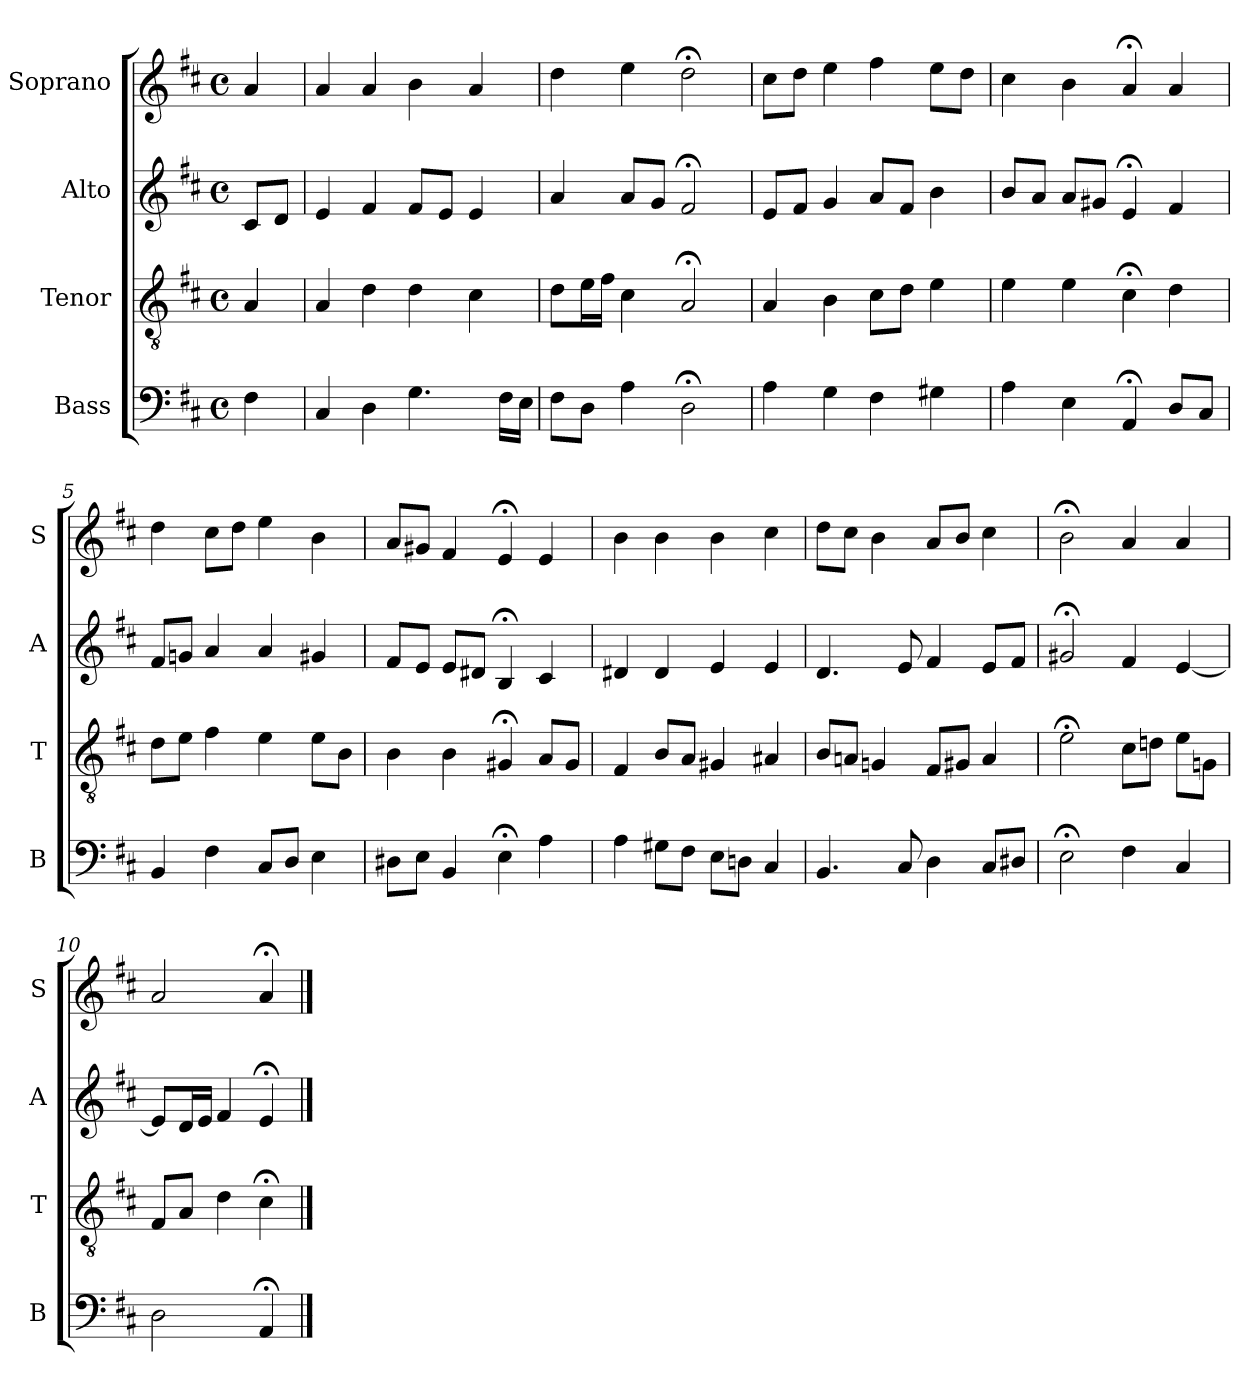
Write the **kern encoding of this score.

**kern	**kern	**kern	**kern
*part4	*part3	*part2	*part1
*staff4	*staff3	*staff2	*staff1
*I"Bass	*I"Tenor	*I"Alto	*I"Soprano
*I'B	*I'T	*I'A	*I'S
*clefF4	*clefGv2	*clefG2	*clefG2
*k[f#c#]	*k[f#c#]	*k[f#c#]	*k[f#c#]
*A:mix	*A:mix	*A:mix	*A:mix
*M4/4	*M4/4	*M4/4	*M4/4
*met(c)	*met(c)	*met(c)	*met(c)
*MM100	*MM100	*MM100	*MM100
=	=	=	=
4F#	4A	8c#L	4a
.	.	8dJ	.
=1	=1	=1	=1
4C#	4A	4e	4a
4D	4d	4f#	4a
4.G	4d	8f#L	4b
.	.	8eJ	.
.	4c#	4e	4a
16F#LL	.	.	.
16EJJ	.	.	.
=2	=2	=2	=2
8F#L	8dL	4a	4dd
8DJ	16eL	.	.
.	16f#JJ	.	.
4A	4c#	8aL	4ee
.	.	8gJ	.
2D;<	2A;<	2f#;<	2dd;<
=3	=3	=3	=3
4A	4A	8eL	8cc#L
.	.	8f#J	8ddJ
4G	4B	4g	4ee
4F#	8c#L	8aL	4ff#
.	8dJ	8f#J	.
4G#X	4e	4b	8eeL
.	.	.	8ddJ
=4	=4	=4	=4
4A	4e	8bL	4cc#
.	.	8aJ	.
4E	4e	8aL	4b
.	.	8g#XJ	.
4AA;<	4c#;<	4e;<	4a;<
8DL	4d	4f#	4a
8C#J	.	.	.
=5	=5	=5	=5
4BB	8dL	8f#L	4dd
.	8eJ	8gnJ	.
4F#	4f#	4a	8cc#L
.	.	.	8ddJ
8C#L	4e	4a	4ee
8DJ	.	.	.
4E	8eL	4g#X	4b
.	8BJ	.	.
=6	=6	=6	=6
8D#XL	4B	8f#L	8aL
8EJ	.	8eJ	8g#XJ
4BB	4B	8eL	4f#
.	.	8d#XJ	.
4E;<	4G#X;<	4B;<	4e;<
4A	8AL	4c#	4e
.	8G#J	.	.
=7	=7	=7	=7
4A	4F#	4d#X	4b
8G#XL	8BL	4d#	4b
8F#J	8AJ	.	.
8EL	4G#X	4e	4b
8DnJ	.	.	.
4C#	4A#X	4e	4cc#
=8	=8	=8	=8
4.BB	8BL	4.d	8ddL
.	8AnJ	.	8cc#J
.	4Gn	.	4b
8C#	.	8e	.
4D	8F#L	4f#	8aL
.	8G#XJ	.	8bJ
8C#L	4A	8eL	4cc#
8D#XJ	.	8f#J	.
=9	=9	=9	=9
2E;<	2e;<	2g#X;<	2b;<
4F#	8c#L	4f#	4a
.	8dnJ	.	.
4C#	8eL	[4e	4a
.	8GnJ	.	.
=10	=10	=10	=10
2D	8F#L	8eL]	2a
.	8AJ	16dL	.
.	.	16eJJ	.
.	4d	4f#	.
4AA;<	4c#;<	4e;<	4a;<
==	==	==	==
*-	*-	*-	*-
